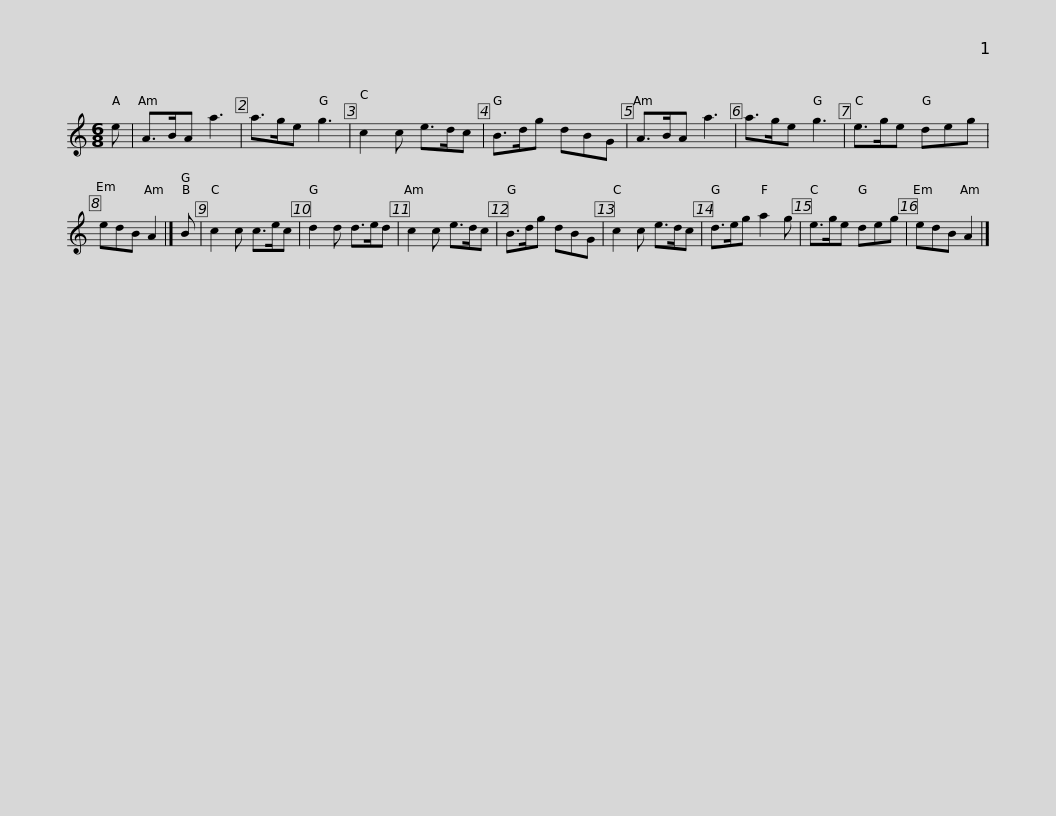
X:1
L:1/8
M:6/8
I:linebreak $
K:C
V:1 treble
V:1
 e | A>BA a3 | a>ge g3 | c2 c e>dc | B>dg dBG | %5
 A>BA a3 | a>ge g3 | e>ge deg |$ edB A2 |] B | %10
 c2 c c>ec | d2 d d>ed | c2 c e>dc | B>dg dBG | c2 c e>dc | %15
 d>eg a2 g |$ e>ge deg | edB A2 |] %18
